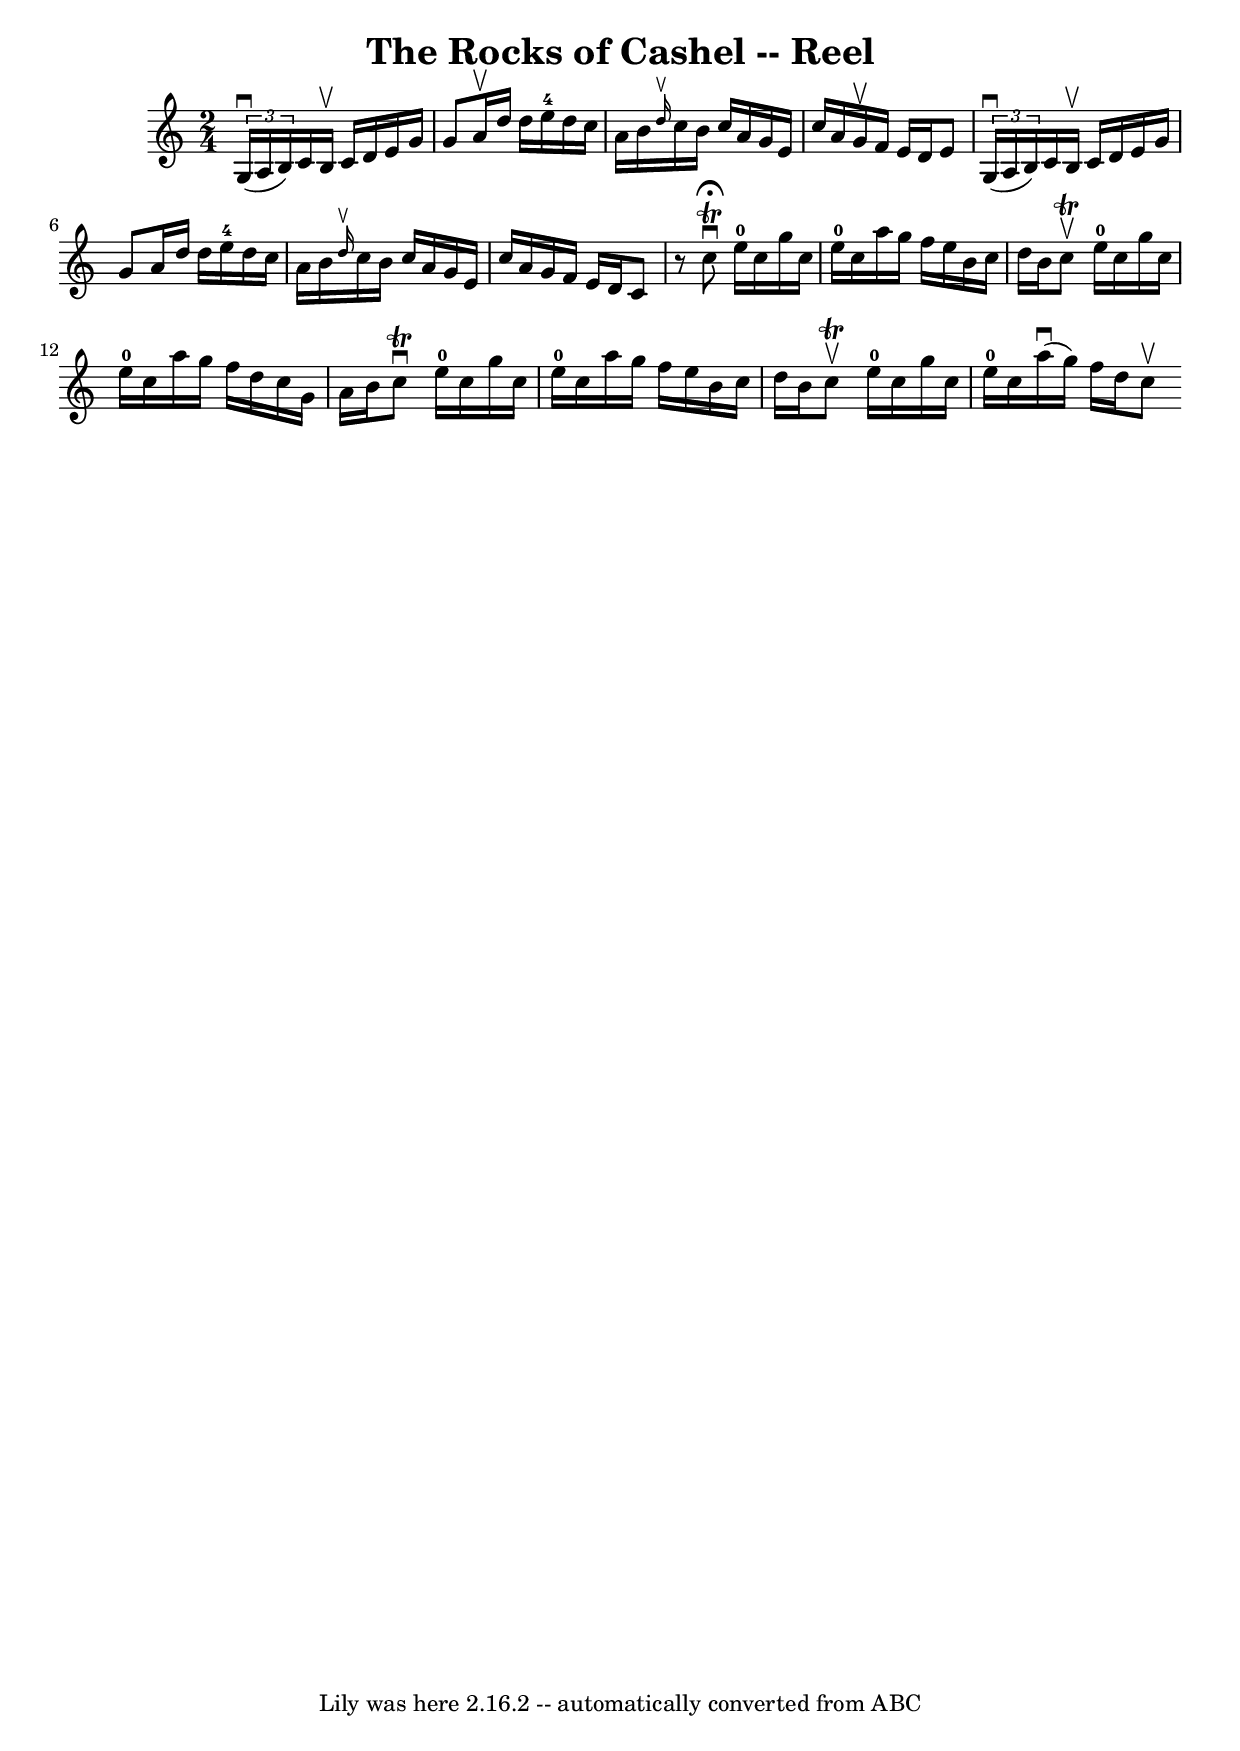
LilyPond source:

\version "2.16.2"
\include "Mammoth.ily"
\header {
  %% book = "Ryan's Mammoth Collection"
  crossRefNumber = "1"
  footnotes = "\\\\365"
  origin = "IRISH."
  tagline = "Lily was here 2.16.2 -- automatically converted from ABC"
  title = "The Rocks of Cashel -- Reel"

}
voicedefault =  {


  \time 2/4 
  \key c \major   \times 2/3 { g16^\downbow(a16 b16)  	 }    |
  c'16 b16^\upbow c'16 d'16 e'16 g'16 g'8     |
  a'16^\upbow d''16 d''16 e''16-4 d''16 c''16 a'16 b'16     |
  \grace { d''16^\upbow  	 } c''16 b'16 c''16 a'16 g'16 e'16 c''16 a'16      |
  g'16^\upbow f'16 e'16 d'16 e'8    \times 2/3 { g16 (^\downbow a16 b16)  			 }     |
  c'16 b16^\upbow c'16 d'16 e'16 g'16 g'8     |
  a'16 d''16 d''16 e''16-4 d''16 c''16 a'16 b'16     |
  
  \grace { d''16^\upbow  	 } c''16 b'16 c''16 a'16 g'16 e'16 c''16 a'16      |
  g'16 f'16 e'16 d'16 c'8 r8      \bar " |." c''8^\fermata^\downbow^\trill e''16-0 c''16 g''16 c''16 e''16-0 c''16     |
  a''16 g''16 f''16 e''16 b'16 c''16 d''16 b'16     |
  c''8^\upbow^\trill e''16-0 c''16 g''16 c''16 e''16-0 c''16     |
  a''16 g''16 f''16 d''16 c''16 g'16 a'16 b'16     |
  c''8^\downbow^\trill e''16-0 c''16 g''16 c''16 e''16-0 c''16    |
  a''16 g''16 f''16 e''16 b'16 c''16 d''16 b'16   |
  c''8^\upbow^\trill e''16-0 c''16 g''16 c''16 e''16-0 c''16     |
  a''16^\downbow(g''16) f''16 d''16 c''8^\upbow     \bar " |."   

}

\score{
  <<

    \context Staff="default"
    {
      \voicedefault 
      
    }

  >>
  \layout {
    
  }
  \midi {
  }

}
